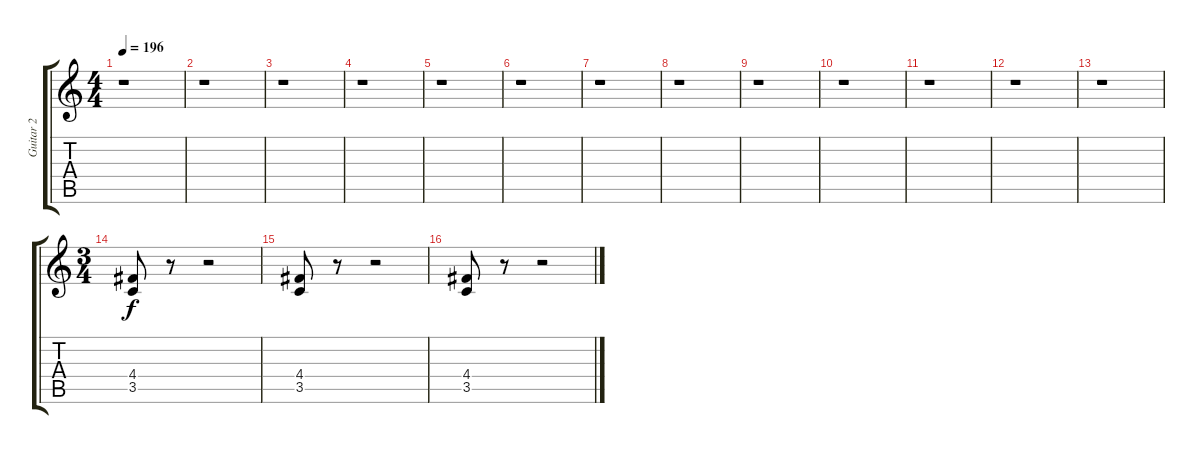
\track ("Guitar 2" "Guitar 2") {instrument overdrivenguitar}
\staff {score tabs}
\tuning (E4 B3 G3 D3 A2 E2) {hide}
\ts (4 4)
\tempo 196
\clef g2
\ks c
r.1{dy f} |
r.1 |
r.1 |
r.1 |
r.1 |
r.1 |
r.1 |
r.1 |
r.1 |
r.1 |
r.1 |
r.1 |
r.1 |
\ts (3 4)
(4.4 3.5).8 r.8 r.2 |
(4.4 3.5).8 r.8 r.2 |
(4.4 3.5).8 r.8 r.2
